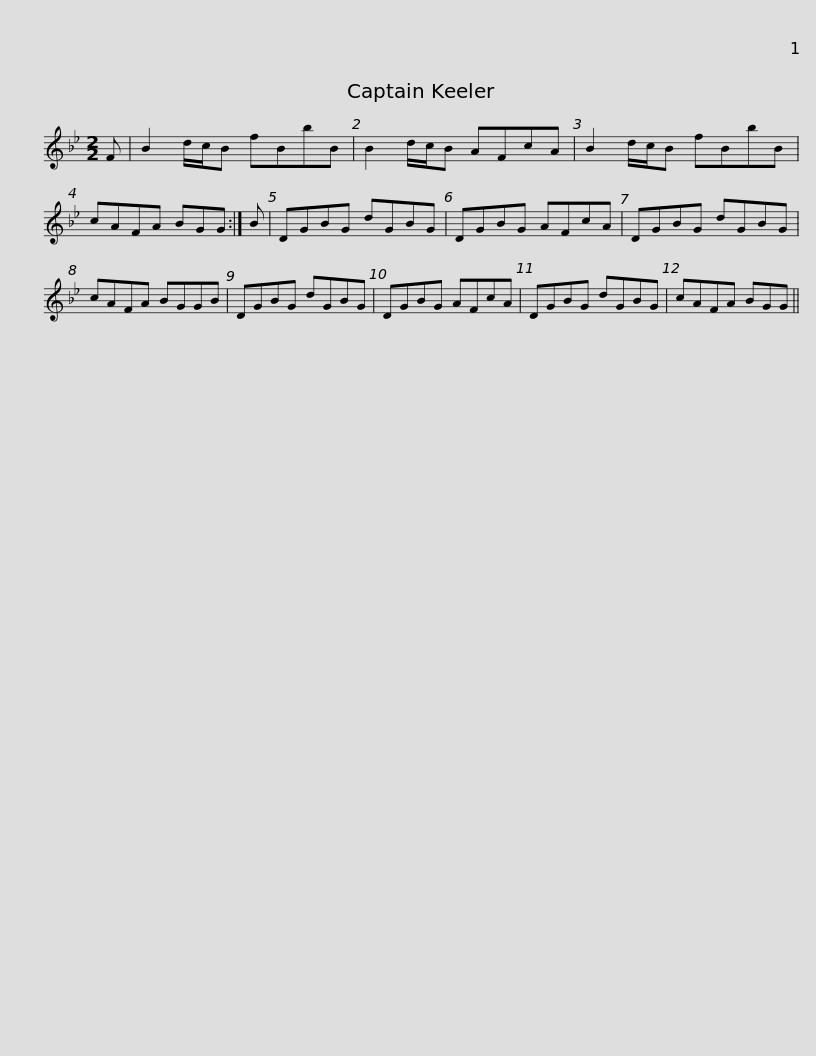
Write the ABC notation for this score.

X:1
L:1/8
M:2/2
I:linebreak $
K:Gmin
V:1 treble
V:1
 F | B2 d/c/B fBbB | B2 d/c/B AFcA | B2 d/c/B fBbB | cAFA BGG :| %5
 B | DGBG dGBG |$ DGBG AFcA | DGBG dGBG | cAFA BGGB | %10
 DGBG dGBG | DGBG AFcA |$ DGBG dGBG | cAFA BGG || %14
